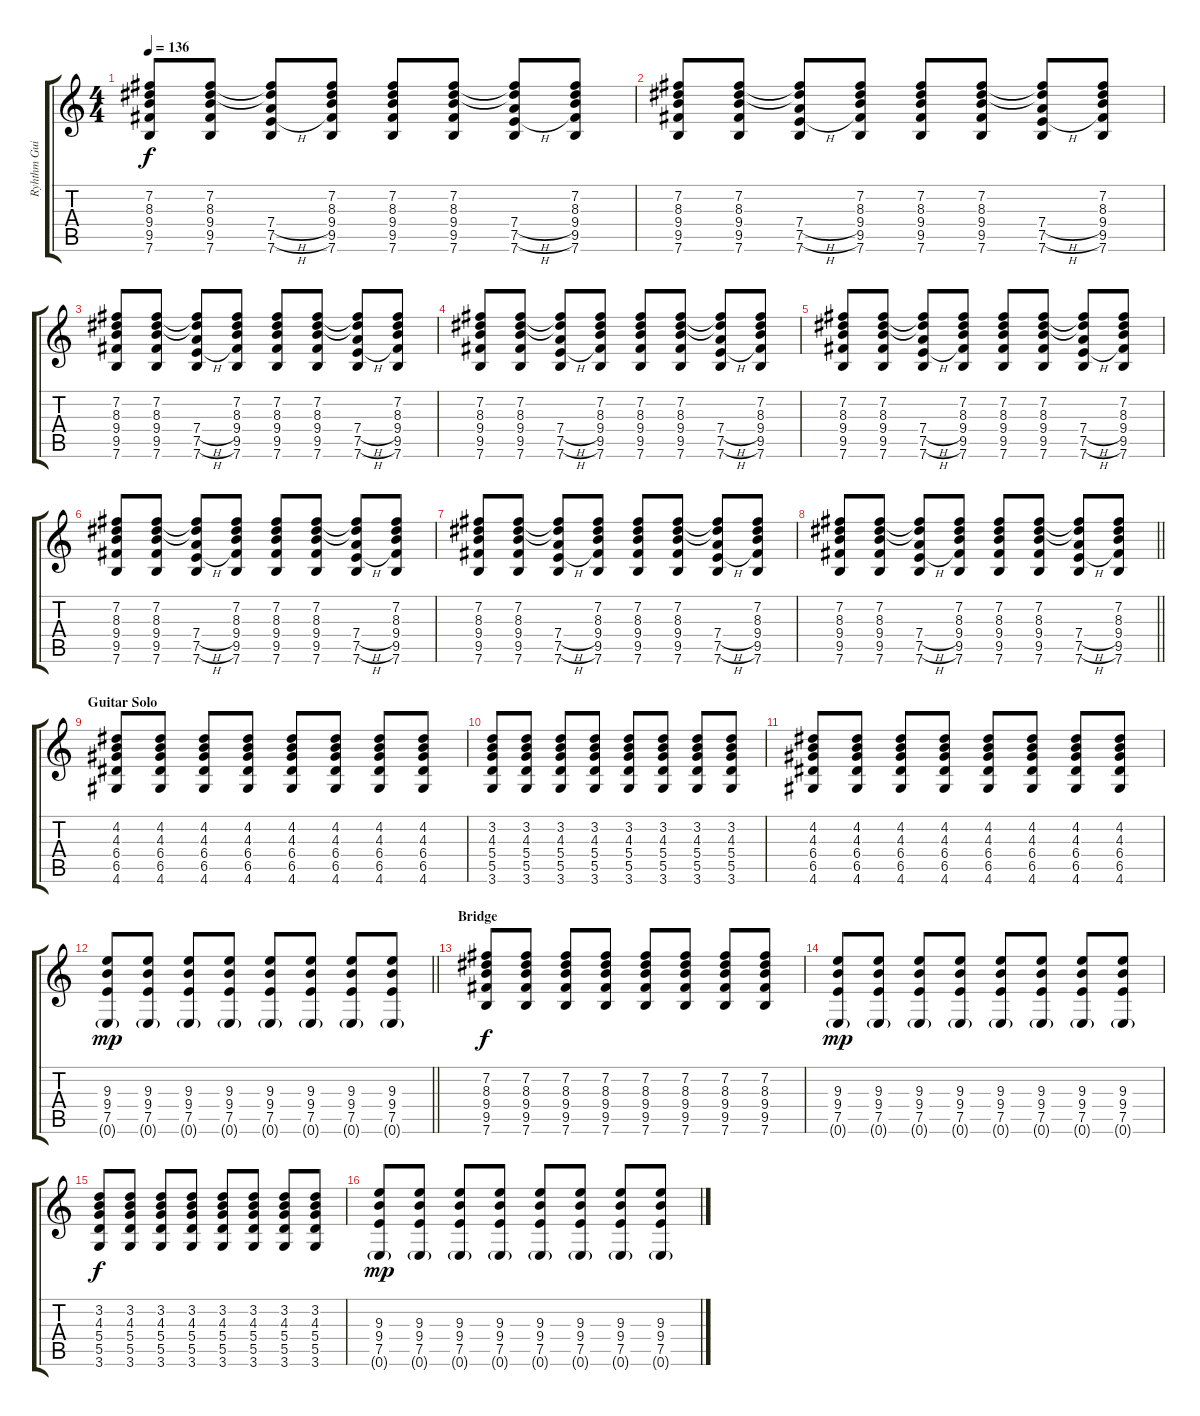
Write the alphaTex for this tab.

\track ("Ryhthm Guitar 1" "Ryhthm Gui") {instrument overdrivenguitar}
\staff {score tabs}
\tuning (E4 B3 G3 D3 A2 E2) {hide}
\ts (4 4)
\tempo 136
\clef g2
\ks c
(7.2 8.3 9.4 9.5 7.6).8{dy f} (7.2 8.3 9.4 9.5 7.6).8 (7.2{t} 8.3{t} 7.4{h} 7.5{h} 7.6).8 (7.2 8.3 9.4 9.5 7.6).8 (7.2 8.3 9.4 9.5 7.6).8 (7.2 8.3 9.4 9.5 7.6).8 (7.2{t} 8.3{t} 7.4{h} 7.5{h} 7.6).8 (7.2 8.3 9.4 9.5 7.6).8 |
(7.2 8.3 9.4 9.5 7.6).8 (7.2 8.3 9.4 9.5 7.6).8 (7.2{t} 8.3{t} 7.4{h} 7.5{h} 7.6).8 (7.2 8.3 9.4 9.5 7.6).8 (7.2 8.3 9.4 9.5 7.6).8 (7.2 8.3 9.4 9.5 7.6).8 (7.2{t} 8.3{t} 7.4{h} 7.5{h} 7.6).8 (7.2 8.3 9.4 9.5 7.6).8 |
(7.2 8.3 9.4 9.5 7.6).8 (7.2 8.3 9.4 9.5 7.6).8 (7.2{t} 8.3{t} 7.4{h} 7.5{h} 7.6).8 (7.2 8.3 9.4 9.5 7.6).8 (7.2 8.3 9.4 9.5 7.6).8 (7.2 8.3 9.4 9.5 7.6).8 (7.2{t} 8.3{t} 7.4{h} 7.5{h} 7.6).8 (7.2 8.3 9.4 9.5 7.6).8 |
(7.2 8.3 9.4 9.5 7.6).8 (7.2 8.3 9.4 9.5 7.6).8 (7.2{t} 8.3{t} 7.4{h} 7.5{h} 7.6).8 (7.2 8.3 9.4 9.5 7.6).8 (7.2 8.3 9.4 9.5 7.6).8 (7.2 8.3 9.4 9.5 7.6).8 (7.2{t} 8.3{t} 7.4{h} 7.5{h} 7.6).8 (7.2 8.3 9.4 9.5 7.6).8 |
(7.2 8.3 9.4 9.5 7.6).8 (7.2 8.3 9.4 9.5 7.6).8 (7.2{t} 8.3{t} 7.4{h} 7.5{h} 7.6).8 (7.2 8.3 9.4 9.5 7.6).8 (7.2 8.3 9.4 9.5 7.6).8 (7.2 8.3 9.4 9.5 7.6).8 (7.2{t} 8.3{t} 7.4{h} 7.5{h} 7.6).8 (7.2 8.3 9.4 9.5 7.6).8 |
(7.2 8.3 9.4 9.5 7.6).8 (7.2 8.3 9.4 9.5 7.6).8 (7.2{t} 8.3{t} 7.4{h} 7.5{h} 7.6).8 (7.2 8.3 9.4 9.5 7.6).8 (7.2 8.3 9.4 9.5 7.6).8 (7.2 8.3 9.4 9.5 7.6).8 (7.2{t} 8.3{t} 7.4{h} 7.5{h} 7.6).8 (7.2 8.3 9.4 9.5 7.6).8 |
(7.2 8.3 9.4 9.5 7.6).8 (7.2 8.3 9.4 9.5 7.6).8 (7.2{t} 8.3{t} 7.4{h} 7.5{h} 7.6).8 (7.2 8.3 9.4 9.5 7.6).8 (7.2 8.3 9.4 9.5 7.6).8 (7.2 8.3 9.4 9.5 7.6).8 (7.2{t} 8.3{t} 7.4{h} 7.5{h} 7.6).8 (7.2 8.3 9.4 9.5 7.6).8 |
\barLineRight lightlight
(7.2 8.3 9.4 9.5 7.6).8 (7.2 8.3 9.4 9.5 7.6).8 (7.2{t} 8.3{t} 7.4{h} 7.5{h} 7.6).8 (7.2 8.3 9.4 9.5 7.6).8 (7.2 8.3 9.4 9.5 7.6).8 (7.2 8.3 9.4 9.5 7.6).8 (7.2{t} 8.3{t} 7.4{h} 7.5{h} 7.6).8 (7.2 8.3 9.4 9.5 7.6).8 |
\section ("" "Guitar Solo")
(4.2 4.3 6.4 6.5 4.6).8{volume 13} (4.2 4.3 6.4 6.5 4.6).8 (4.2 4.3 6.4 6.5 4.6).8 (4.2 4.3 6.4 6.5 4.6).8 (4.2 4.3 6.4 6.5 4.6).8 (4.2 4.3 6.4 6.5 4.6).8 (4.2 4.3 6.4 6.5 4.6).8 (4.2 4.3 6.4 6.5 4.6).8 |
(3.2 4.3 5.4 5.5 3.6).8 (3.2 4.3 5.4 5.5 3.6).8 (3.2 4.3 5.4 5.5 3.6).8 (3.2 4.3 5.4 5.5 3.6).8 (3.2 4.3 5.4 5.5 3.6).8 (3.2 4.3 5.4 5.5 3.6).8 (3.2 4.3 5.4 5.5 3.6).8 (3.2 4.3 5.4 5.5 3.6).8 |
(4.2 4.3 6.4 6.5 4.6).8 (4.2 4.3 6.4 6.5 4.6).8 (4.2 4.3 6.4 6.5 4.6).8 (4.2 4.3 6.4 6.5 4.6).8 (4.2 4.3 6.4 6.5 4.6).8 (4.2 4.3 6.4 6.5 4.6).8 (4.2 4.3 6.4 6.5 4.6).8 (4.2 4.3 6.4 6.5 4.6).8 |
\barLineRight lightlight
(9.3 9.4 7.5 0.6{g}).8{dy mp} (9.3 9.4 7.5 0.6{g}).8 (9.3 9.4 7.5 0.6{g}).8 (9.3 9.4 7.5 0.6{g}).8 (9.3 9.4 7.5 0.6{g}).8 (9.3 9.4 7.5 0.6{g}).8 (9.3 9.4 7.5 0.6{g}).8 (9.3 9.4 7.5 0.6{g}).8 |
\section ("" "Bridge")
(7.2 8.3 9.4 9.5 7.6).8{dy f} (7.2 8.3 9.4 9.5 7.6).8 (7.2 8.3 9.4 9.5 7.6).8 (7.2 8.3 9.4 9.5 7.6).8 (7.2 8.3 9.4 9.5 7.6).8 (7.2 8.3 9.4 9.5 7.6).8 (7.2 8.3 9.4 9.5 7.6).8 (7.2 8.3 9.4 9.5 7.6).8 |
(9.3 9.4 7.5 0.6{g}).8{dy mp} (9.3 9.4 7.5 0.6{g}).8 (9.3 9.4 7.5 0.6{g}).8 (9.3 9.4 7.5 0.6{g}).8 (9.3 9.4 7.5 0.6{g}).8 (9.3 9.4 7.5 0.6{g}).8 (9.3 9.4 7.5 0.6{g}).8 (9.3 9.4 7.5 0.6{g}).8 |
(3.2 4.3 5.4 5.5 3.6).8{dy f} (3.2 4.3 5.4 5.5 3.6).8 (3.2 4.3 5.4 5.5 3.6).8 (3.2 4.3 5.4 5.5 3.6).8 (3.2 4.3 5.4 5.5 3.6).8 (3.2 4.3 5.4 5.5 3.6).8 (3.2 4.3 5.4 5.5 3.6).8 (3.2 4.3 5.4 5.5 3.6).8 |
(9.3 9.4 7.5 0.6{g}).8{dy mp} (9.3 9.4 7.5 0.6{g}).8 (9.3 9.4 7.5 0.6{g}).8 (9.3 9.4 7.5 0.6{g}).8 (9.3 9.4 7.5 0.6{g}).8 (9.3 9.4 7.5 0.6{g}).8 (9.3 9.4 7.5 0.6{g}).8 (9.3 9.4 7.5 0.6{g}).8
